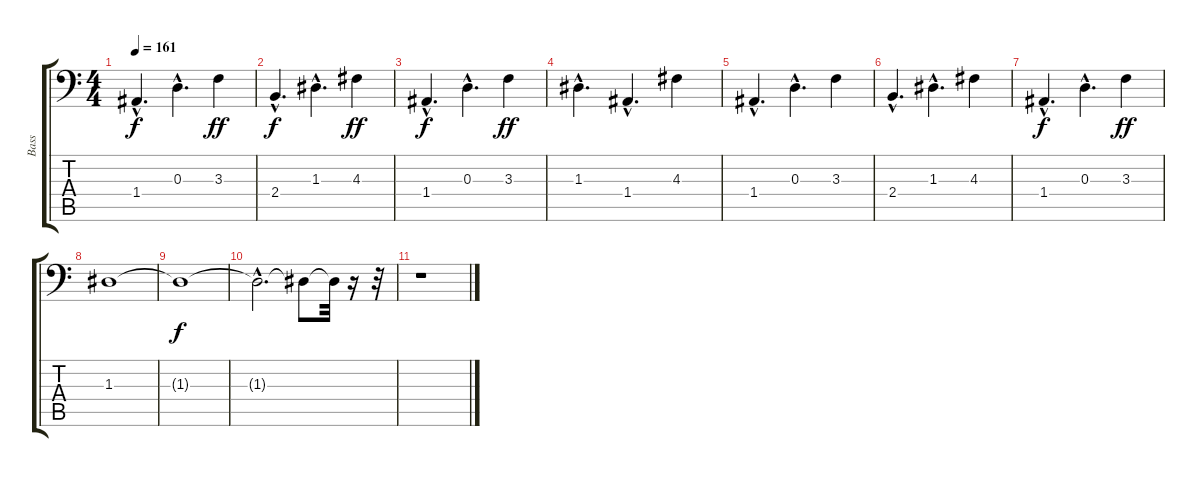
\track ("Bass" "Bass") {instrument electricbassfinger}
\staff {score tabs}
\tuning (C3 G2 D2 A1 E1 B0) {hide}
\ts (4 4)
\tempo 161
\clef f4
\ks c
1.4{hac}.4{d dy f} 0.3{hac}.4{d} 3.3.4{dy ff} |
2.4{hac}.4{d dy f} 1.3{hac}.4{d} 4.3.4{dy ff} |
1.4{hac}.4{d dy f} 0.3{hac}.4{d} 3.3.4{dy ff} |
1.3{hac}.4{d} 1.4{hac}.4{d} 4.3.4 |
1.4{hac}.4{d} 0.3{hac}.4{d} 3.3.4 |
2.4{hac}.4{d} 1.3{hac}.4{d} 4.3.4 |
1.4{hac}.4{d dy f} 0.3{hac}.4{d} 3.3.4{dy ff} |
1.3.1 |
1.3{t}.1{dy f} |
1.3{hac t}.2{d} 1.3{t}.8 1.3{t}.32 r.16 r.32 |
r.1
